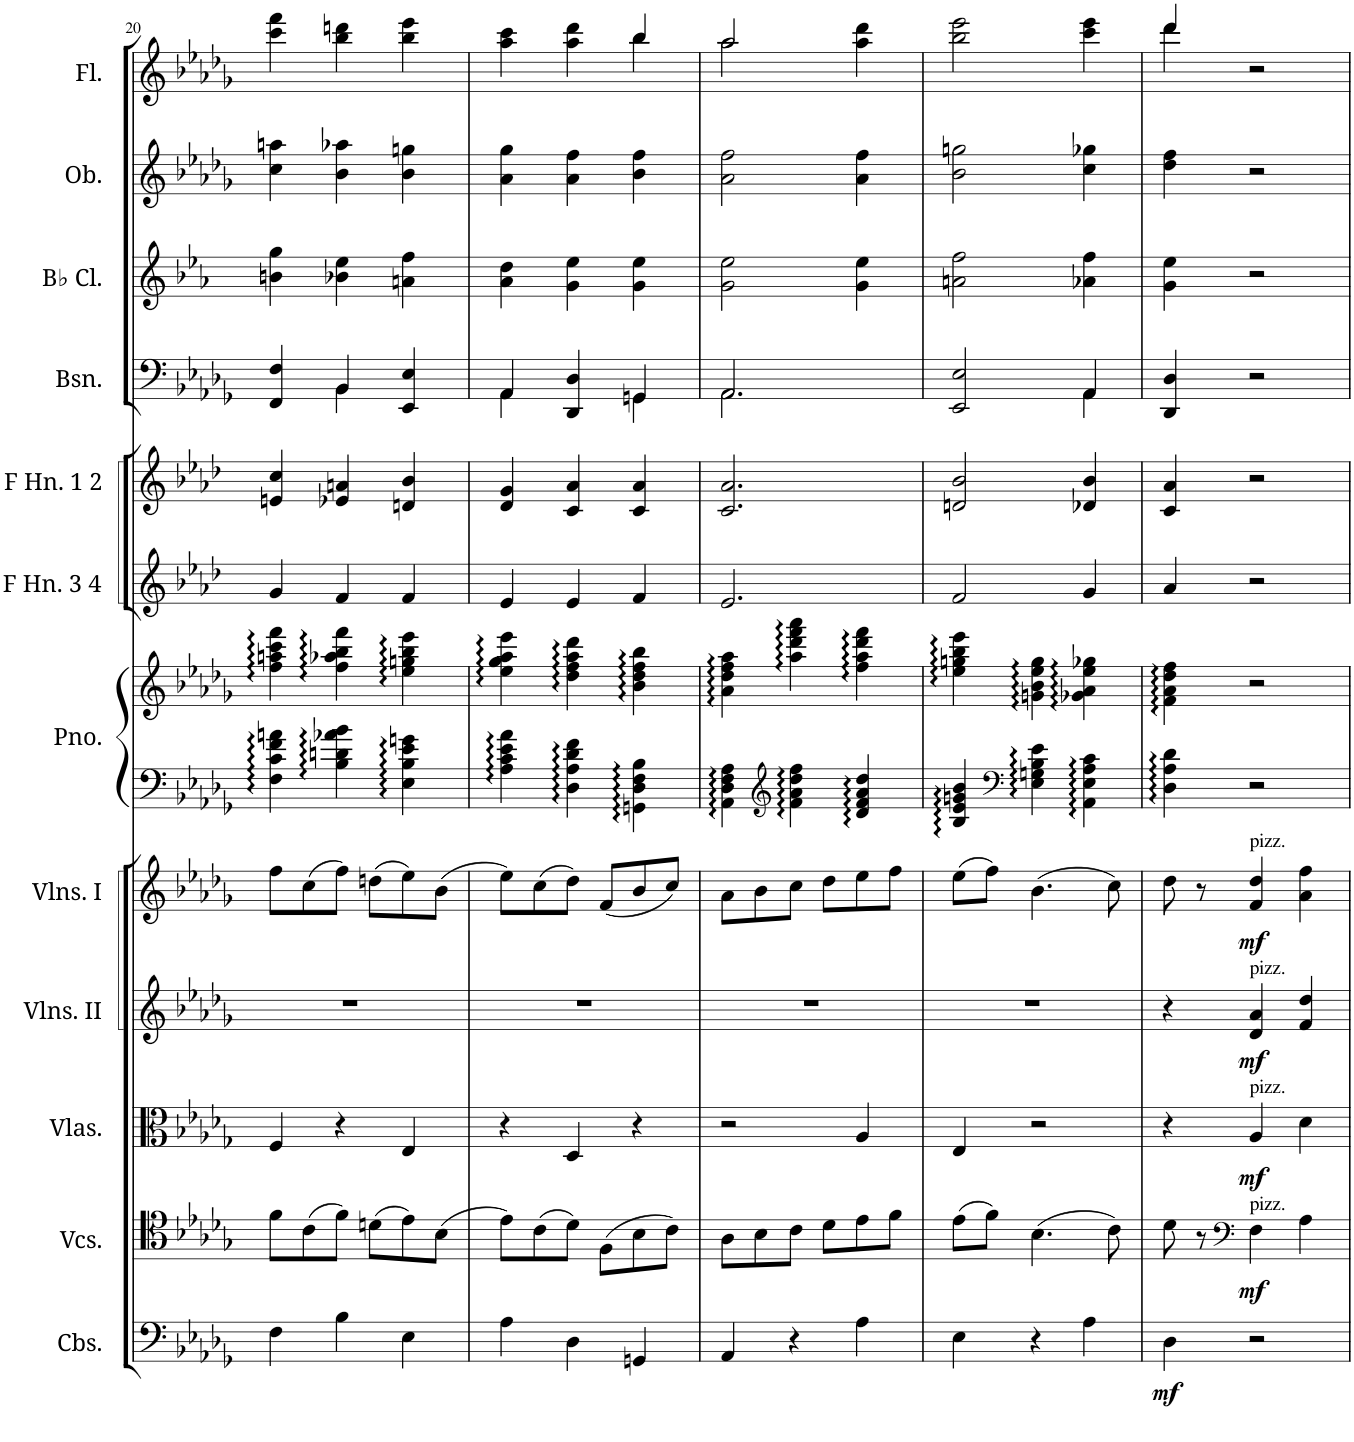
**kern	**dynam	**kern	**dynam	**kern	**dynam	**kern	**dynam	**kern	**dynam	**kern	**kern	**kern	**kern	**kern	**kern	**kern	**kern
*part12	*part12	*part11	*part11	*part10	*part10	*part9	*part9	*part8	*part8	*part7	*part7	*part6	*part5	*part4	*part3	*part2	*part1
*staff13	*staff13	*staff12	*staff12	*staff11	*staff11	*staff10	*staff10	*staff9	*staff9	*staff8	*staff7	*staff6	*staff5	*staff4	*staff3	*staff2	*staff1
*I"Contrabasses	*	*I"Violoncellos	*	*I"Violas	*	*I"Violins II	*	*I"Violins I	*	*I"Grand Piano	*	*I"F Horn 3 &amp; 4	*I"F Horn 1 &amp; 2	*I"Bassoon	*I"Bb Clarinet	*I"Oboe	*I"Flute
*I'Cbs.	*	*I'Vcs.	*	*I'Vlas.	*	*I'Vlns. II	*	*I'Vlns. I	*	*I'Pno.	*	*I'F Hn. 3 4	*I'F Hn. 1 2	*I'Bsn.	*I'Bb Cl.	*I'Ob.	*I'Fl.
!!LO:PB:g=z
*clefF4	*	*clefC4	*	*clefC3	*	*clefG2	*	*clefG2	*	*clefF4	*clefG2	*clefG2	*clefG2	*clefF4	*clefG2	*clefG2	*clefG2
*Trd7c12	*	*	*	*	*	*	*	*	*	*	*	*Trd4c7	*Trd4c7	*	*Trd1c2	*	*
*k[b-e-a-d-g-]	*	*k[b-e-a-d-g-]	*	*k[b-e-a-d-g-]	*	*k[b-e-a-d-g-]	*	*k[b-e-a-d-g-]	*	*k[b-e-a-d-g-]	*k[b-e-a-d-g-]	*k[b-e-a-d-]	*k[b-e-a-d-]	*k[b-e-a-d-g-]	*k[b-e-a-]	*k[b-e-a-d-g-]	*k[b-e-a-d-g-]
*M6/8	*	*M6/8	*	*M6/8	*	*M6/8	*	*M6/8	*	*M6/8	*M6/8	*M6/8	*M6/8	*M6/8	*M6/8	*M6/8	*M6/8
=20	=20	=20	=20	=20	=20	=20	=20	=20	=20	=20	=20	=20	=20	=20	=20	=20	=20
*	*	*	*	*	*	*	*	*	*	*	*	*	*	*^	*	*	*
4F\	.	8f\L	.	4F/	.	2.r	.	8ff\L	.	4F\ 4c\ 4f\ 4an\	4ff\ 4aan\ 4ccc\ 4fff\	4g/	4en/ 4cc/	4FF/ 4F/	4ryy	4bn\ 4gg\	4cc\ 4aan\	4ccc\ 4fff\
.	.	(8c\	.	.	.	.	.	(8cc\	.	.	.	.	.	.	.	.	.	.
4B-\	.	8f\J)	.	4r	.	.	.	8ff\J)	.	4B-\ 4dn\ 4a-X\ 4b-\	4ff\ 4aa-X\ 4bb-\ 4fff\	4f/	4e-X/ 4an/	4BB-/	4BB-\	4b-X\ 4ee-\	4b-\ 4aa-X\	4bb-\ 4dddn\
.	.	(8dn\L	.	.	.	.	.	(8ddn\L	.	.	.	.	.	.	.	.	.	.
4E-\	.	8e-\)	.	4E-/	.	.	.	8ee-\)	.	4E-\ 4B-\ 4e-\ 4gn\	4ee-\ 4ggn\ 4bb-\ 4eee-\	4f/	4dn/ 4b-/	4EE-/ 4E-/	4ryy	4an\ 4ff\	4b-\ 4ggn\	4bb-\ 4eee-\
.	.	(8B-\J	.	.	.	.	.	(8b-\J	.	.	.	.	.	.	.	.	.	.
=21	=21	=21	=21	=21	=21	=21	=21	=21	=21	=21	=21	=21	=21	=21	=21	=21	=21	=21
*	*	*	*	*	*	*	*	*	*	*	*	*	*	*	*	*	*	*^
4A-\	.	8e-\L)	.	4r	.	2.r	.	8ee-\L)	.	4A-\ 4c\ 4e-\ 4a-\	4ee-\ 4gg-\ 4aa-\ 4eee-\	4e-/	4d-/ 4g/	4AA-/	4AA-\	4a-\ 4dd\	4a-\ 4gg-\	4aa-\ 4ccc\	2ryy
.	.	(8c\	.	.	.	.	.	(8cc\	.	.	.	.	.	.	.	.	.	.	.
4D-\	.	8d-\J)	.	4D-/	.	.	.	8dd-\J)	.	4D-\ 4A-\ 4d-\ 4f\	4dd-\ 4ff\ 4aa-\ 4ddd-\	4e-/	4c/ 4a-/	4DD-/ 4D-/	4ryy	4g\ 4ee-\	4a-\ 4ff\	4aa-\ 4ddd-\	.
.	.	(8F\L	.	.	.	.	.	(8f/L	.	.	.	.	.	.	.	.	.	.	.
4GGn/	.	8B-\	.	4r	.	.	.	8b-/	.	4GGn\ 4D-\ 4F\ 4B-\	4b-\ 4dd-\ 4ff\ 4bb-\	4f/	4c/ 4a-/	4GGn/	4GG\	4g\ 4ee-\	4b-\ 4ff\	4bb-/	4bb-\
.	.	8c\J)	.	.	.	.	.	8cc/J)	.	.	.	.	.	.	.	.	.	.	.
=22	=22	=22	=22	=22	=22	=22	=22	=22	=22	=22	=22	=22	=22	=22	=22	=22	=22	=22	=22
4AA-/	.	8A-\L	.	2r	.	2.r	.	8a-\L	.	4AA-\ 4D-\ 4F\ 4A-\	4a-\ 4dd-\ 4ff\ 4aa-\	2.e-/	2.c/ 2.a-/	2.AA-/	2.AA-\	2g\ 2ee-\	2a-\ 2ff\	2aa-/	2aa-\
.	.	8B-\	.	.	.	.	.	8b-\	.	.	.	.	.	.	.	.	.	.	.
*	*	*	*	*	*	*	*	*	*	*clefG2	*	*	*	*	*	*	*	*	*
4r	.	8c\J	.	.	.	.	.	8cc\J	.	4f\ 4a-\ 4dd-\ 4ff\	4aa-\ 4ddd-\ 4fff\ 4aaa-\	.	.	.	.	.	.	.	.
.	.	8d-\L	.	.	.	.	.	8dd-\L	.	.	.	.	.	.	.	.	.	.	.
4A-\	.	8e-\	.	4A-/	.	.	.	8ee-\	.	4d-/ 4f/ 4a-/ 4dd-/	4ff\ 4aa-\ 4ddd-\ 4fff\	.	.	.	.	4g\ 4ee-\	4a-\ 4ff\	4aa-\ 4ddd-\	4ryy
.	.	8f\J	.	.	.	.	.	8ff\J	.	.	.	.	.	.	.	.	.	.	.
*	*	*	*	*	*	*	*	*	*	*	*	*	*	*	*	*	*	*v	*v
=23	=23	=23	=23	=23	=23	=23	=23	=23	=23	=23	=23	=23	=23	=23	=23	=23	=23	=23
4E-\	.	(8e-\L	.	4E-/	.	2.r	.	(8ee-\L	.	4B-/ 4e-/ 4gn/ 4b-/	4ee-\ 4ggn\ 4bb-\ 4eee-\	2f/	2dn/ 2b-/	2EE-/ 2E-/	2ryy	2an\ 2ff\	2b-\ 2ggn\	2bb-\ 2eee-\
.	.	8f\J)	.	.	.	.	.	8ff\J)	.	.	.	.	.	.	.	.	.	.
*	*	*	*	*	*	*	*	*	*	*clefF4	*	*	*	*	*	*	*	*
4r	.	(4.B-\	.	2r	.	.	.	(4.b-\	.	4E-\ 4Gn\ 4B-\ 4e-\	4gn\ 4b-\ 4ee-\ 4gg\	.	.	.	.	.	.	.
4A-\	.	.	.	.	.	.	.	.	.	4AA-\ 4E-\ 4A-\ 4c\	4g-X\ 4a-\ 4ee-\ 4gg-X\	4g/	4d-X/ 4b-/	4AA-/	4AA-\	4a-X\ 4ff\	4cc\ 4gg-X\	4ccc\ 4eee-\
.	.	8c\)	.	.	.	.	.	8cc\)	.	.	.	.	.	.	.	.	.	.
*	*	*	*	*	*	*	*	*	*	*	*	*	*	*v	*v	*	*	*
=24	=24	=24	=24	=24	=24	=24	=24	=24	=24	=24	=24	=24	=24	=24	=24	=24	=24
*	*	*	*	*	*	*	*	*	*	*	*	*	*	*	*	*	*^
!	!LO:DY:b	!	!	!	!	!	!	!	!	!	!	!	!	!	!	!	!	!
4D-\	mf	8d-\	.	4r	.	4r	.	8dd-\	.	4D-\ 4A-\ 4d-\	4f\ 4a-\ 4dd-\ 4ff\	4a-/	4c/ 4a-/	4DD-/ 4D-/	4g\ 4ee-\	4dd-\ 4ff\	4ddd-/	4ddd-\
.	.	8r	.	.	.	.	.	8r	.	.	.	.	.	.	.	.	.	.
*	*	*clefF4	*	*	*	*	*	*	*	*	*	*	*	*	*	*	*	*
!	!	!	!	!	!	!	!	!LO:TX:a:t=pizz.	!	!	!	!	!	!	!	!	!	!
!	!	!	!	!	!	!LO:TX:a:t=pizz.	!	!	!	!	!	!	!	!	!	!	!	!
!	!	!	!	!LO:TX:a:t=pizz.	!	!	!	!	!	!	!	!	!	!	!	!	!	!
!	!	!LO:TX:a:t=pizz.	!	!	!	!	!	!	!	!	!	!	!	!	!	!	!	!
!	!	!	!LO:DY:b	!	!LO:DY:b	!	!LO:DY:b	!	!LO:DY:b	!	!	!	!	!	!	!	!	!
2r	.	4F\	mf	4A-/	mf	4d-/ 4a-/	mf	4f/ 4dd-/	mf	2r	2r	2r	2r	2r	2r	2r	2r	2ryy
.	.	4A-\	.	4d-\	.	4f/ 4dd-/	.	4a-\ 4ff\	.	.	.	.	.	.	.	.	.	.
*	*	*	*	*	*	*	*	*	*	*	*	*	*	*	*	*	*v	*v
=	=	=	=	=	=	=	=	=	=	=	=	=	=	=	=	=	=
*-	*-	*-	*-	*-	*-	*-	*-	*-	*-	*-	*-	*-	*-	*-	*-	*-	*-
